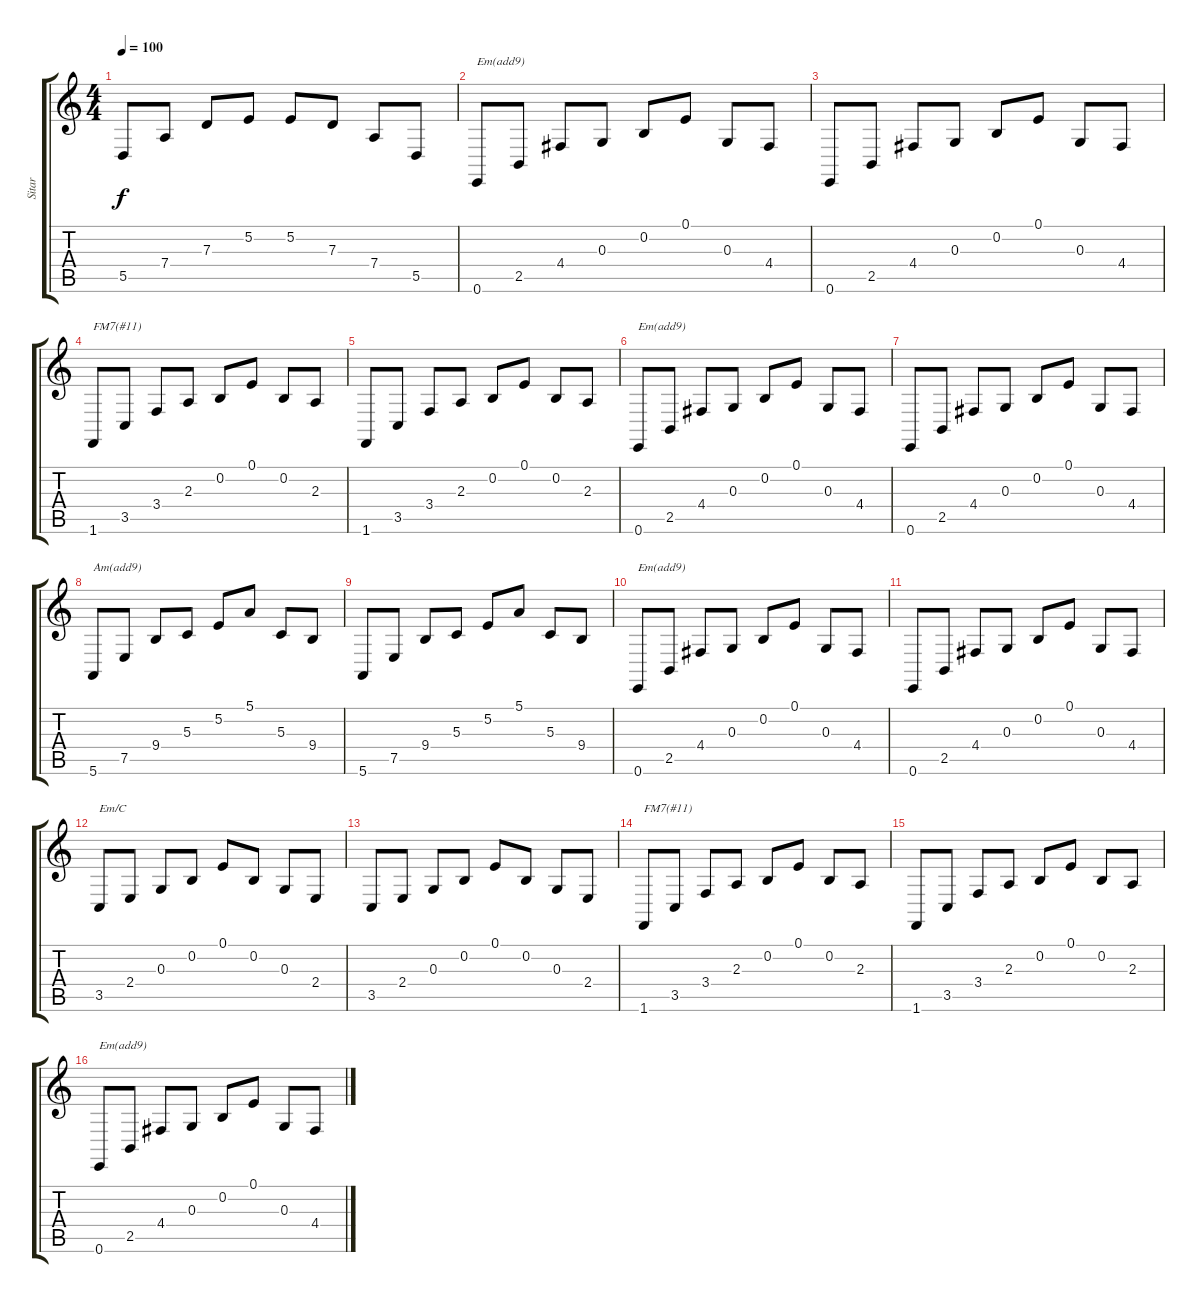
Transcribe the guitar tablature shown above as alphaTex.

\track ("Sitar" "Sitar") {instrument sitar}
\staff {score tabs}
\tuning (E4 B3 G3 D3 A2 E2) {hide}
\ts (4 4)
\tempo 100
\clef g2
\ks c
5.5.8{dy f} 7.4.8 7.3.8 5.2.8 5.2.8 7.3.8 7.4.8 5.5.8 |
0.6.8{txt "Em(add9)"} 2.5.8 4.4.8 0.3.8 0.2.8 0.1.8 0.3.8 4.4.8 |
0.6.8 2.5.8 4.4.8 0.3.8 0.2.8 0.1.8 0.3.8 4.4.8 |
1.6.8{txt "FM7(#11)"} 3.5.8 3.4.8 2.3.8 0.2.8 0.1.8 0.2.8 2.3.8 |
1.6.8 3.5.8 3.4.8 2.3.8 0.2.8 0.1.8 0.2.8 2.3.8 |
0.6.8{txt "Em(add9)"} 2.5.8 4.4.8 0.3.8 0.2.8 0.1.8 0.3.8 4.4.8 |
0.6.8 2.5.8 4.4.8 0.3.8 0.2.8 0.1.8 0.3.8 4.4.8 |
5.6.8{txt "Am(add9)"} 7.5.8 9.4.8 5.3.8 5.2.8 5.1.8 5.3.8 9.4.8 |
5.6.8 7.5.8 9.4.8 5.3.8 5.2.8 5.1.8 5.3.8 9.4.8 |
0.6.8{txt "Em(add9)"} 2.5.8 4.4.8 0.3.8 0.2.8 0.1.8 0.3.8 4.4.8 |
0.6.8 2.5.8 4.4.8 0.3.8 0.2.8 0.1.8 0.3.8 4.4.8 |
3.5.8{txt "Em/C"} 2.4.8 0.3.8 0.2.8 0.1.8 0.2.8 0.3.8 2.4.8 |
3.5.8 2.4.8 0.3.8 0.2.8 0.1.8 0.2.8 0.3.8 2.4.8 |
1.6.8{txt "FM7(#11)"} 3.5.8 3.4.8 2.3.8 0.2.8 0.1.8 0.2.8 2.3.8 |
1.6.8 3.5.8 3.4.8 2.3.8 0.2.8 0.1.8 0.2.8 2.3.8 |
0.6.8{txt "Em(add9)"} 2.5.8 4.4.8 0.3.8 0.2.8 0.1.8 0.3.8 4.4.8
